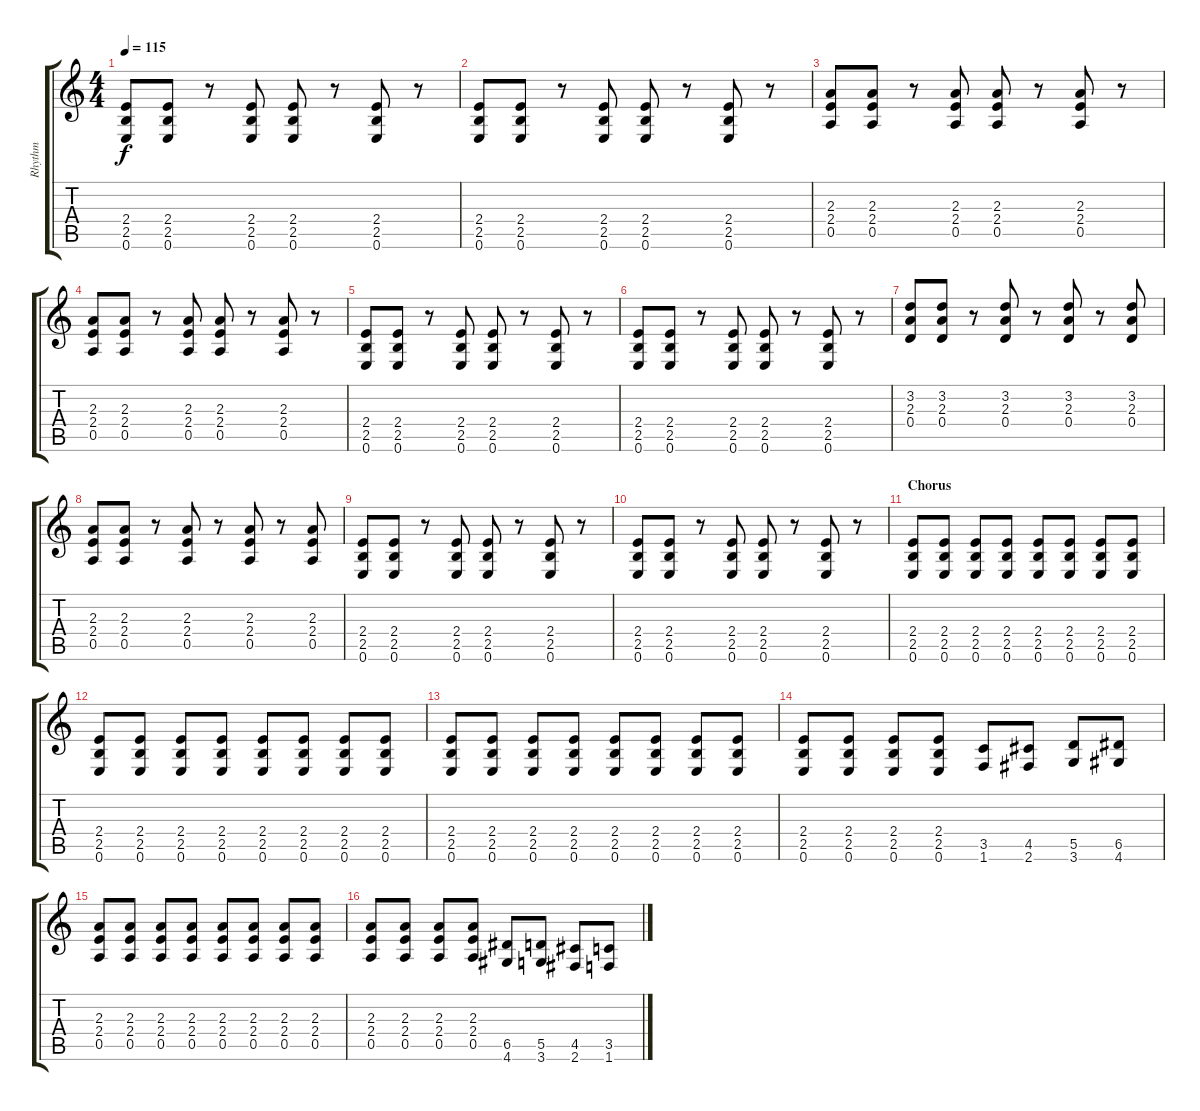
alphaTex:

\track ("Rhythm" "Rhythm") {instrument overdrivenguitar}
\staff {score tabs}
\tuning (E4 B3 G3 D3 A2 E2) {hide}
\ts (4 4)
\tempo 115
\clef g2
\ks c
(2.4 2.5 0.6).8{dy f} (2.4 2.5 0.6).8 r.8 (2.4 2.5 0.6).8 (2.4 2.5 0.6).8 r.8 (2.4 2.5 0.6).8 r.8 |
(2.4 2.5 0.6).8 (2.4 2.5 0.6).8 r.8 (2.4 2.5 0.6).8 (2.4 2.5 0.6).8 r.8 (2.4 2.5 0.6).8 r.8 |
(2.3 2.4 0.5).8 (2.3 2.4 0.5).8 r.8 (2.3 2.4 0.5).8 (2.3 2.4 0.5).8 r.8 (2.3 2.4 0.5).8 r.8 |
(2.3 2.4 0.5).8 (2.3 2.4 0.5).8 r.8 (2.3 2.4 0.5).8 (2.3 2.4 0.5).8 r.8 (2.3 2.4 0.5).8 r.8 |
(2.4 2.5 0.6).8 (2.4 2.5 0.6).8 r.8 (2.4 2.5 0.6).8 (2.4 2.5 0.6).8 r.8 (2.4 2.5 0.6).8 r.8 |
(2.4 2.5 0.6).8 (2.4 2.5 0.6).8 r.8 (2.4 2.5 0.6).8 (2.4 2.5 0.6).8 r.8 (2.4 2.5 0.6).8 r.8 |
(3.2 2.3 0.4).8 (3.2 2.3 0.4).8 r.8 (3.2 2.3 0.4).8 r.8 (3.2 2.3 0.4).8 r.8 (3.2 2.3 0.4).8 |
(2.3 2.4 0.5).8 (2.3 2.4 0.5).8 r.8 (2.3 2.4 0.5).8 r.8 (2.3 2.4 0.5).8 r.8 (2.3 2.4 0.5).8 |
(2.4 2.5 0.6).8 (2.4 2.5 0.6).8 r.8 (2.4 2.5 0.6).8 (2.4 2.5 0.6).8 r.8 (2.4 2.5 0.6).8 r.8 |
(2.4 2.5 0.6).8 (2.4 2.5 0.6).8 r.8 (2.4 2.5 0.6).8 (2.4 2.5 0.6).8 r.8 (2.4 2.5 0.6).8 r.8 |
\section ("" "Chorus")
(2.4 2.5 0.6).8 (2.4 2.5 0.6).8 (2.4 2.5 0.6).8 (2.4 2.5 0.6).8 (2.4 2.5 0.6).8 (2.4 2.5 0.6).8 (2.4 2.5 0.6).8 (2.4 2.5 0.6).8 |
(2.4 2.5 0.6).8 (2.4 2.5 0.6).8 (2.4 2.5 0.6).8 (2.4 2.5 0.6).8 (2.4 2.5 0.6).8 (2.4 2.5 0.6).8 (2.4 2.5 0.6).8 (2.4 2.5 0.6).8 |
(2.4 2.5 0.6).8 (2.4 2.5 0.6).8 (2.4 2.5 0.6).8 (2.4 2.5 0.6).8 (2.4 2.5 0.6).8 (2.4 2.5 0.6).8 (2.4 2.5 0.6).8 (2.4 2.5 0.6).8 |
(2.4 2.5 0.6).8 (2.4 2.5 0.6).8 (2.4 2.5 0.6).8 (2.4 2.5 0.6).8 (3.5 1.6).8 (4.5 2.6).8 (5.5 3.6).8 (6.5 4.6).8 |
(2.3 2.4 0.5).8 (2.3 2.4 0.5).8 (2.3 2.4 0.5).8 (2.3 2.4 0.5).8 (2.3 2.4 0.5).8 (2.3 2.4 0.5).8 (2.3 2.4 0.5).8 (2.3 2.4 0.5).8 |
(2.3 2.4 0.5).8 (2.3 2.4 0.5).8 (2.3 2.4 0.5).8 (2.3 2.4 0.5).8 (6.5 4.6).8 (5.5 3.6).8 (4.5 2.6).8 (3.5 1.6).8
